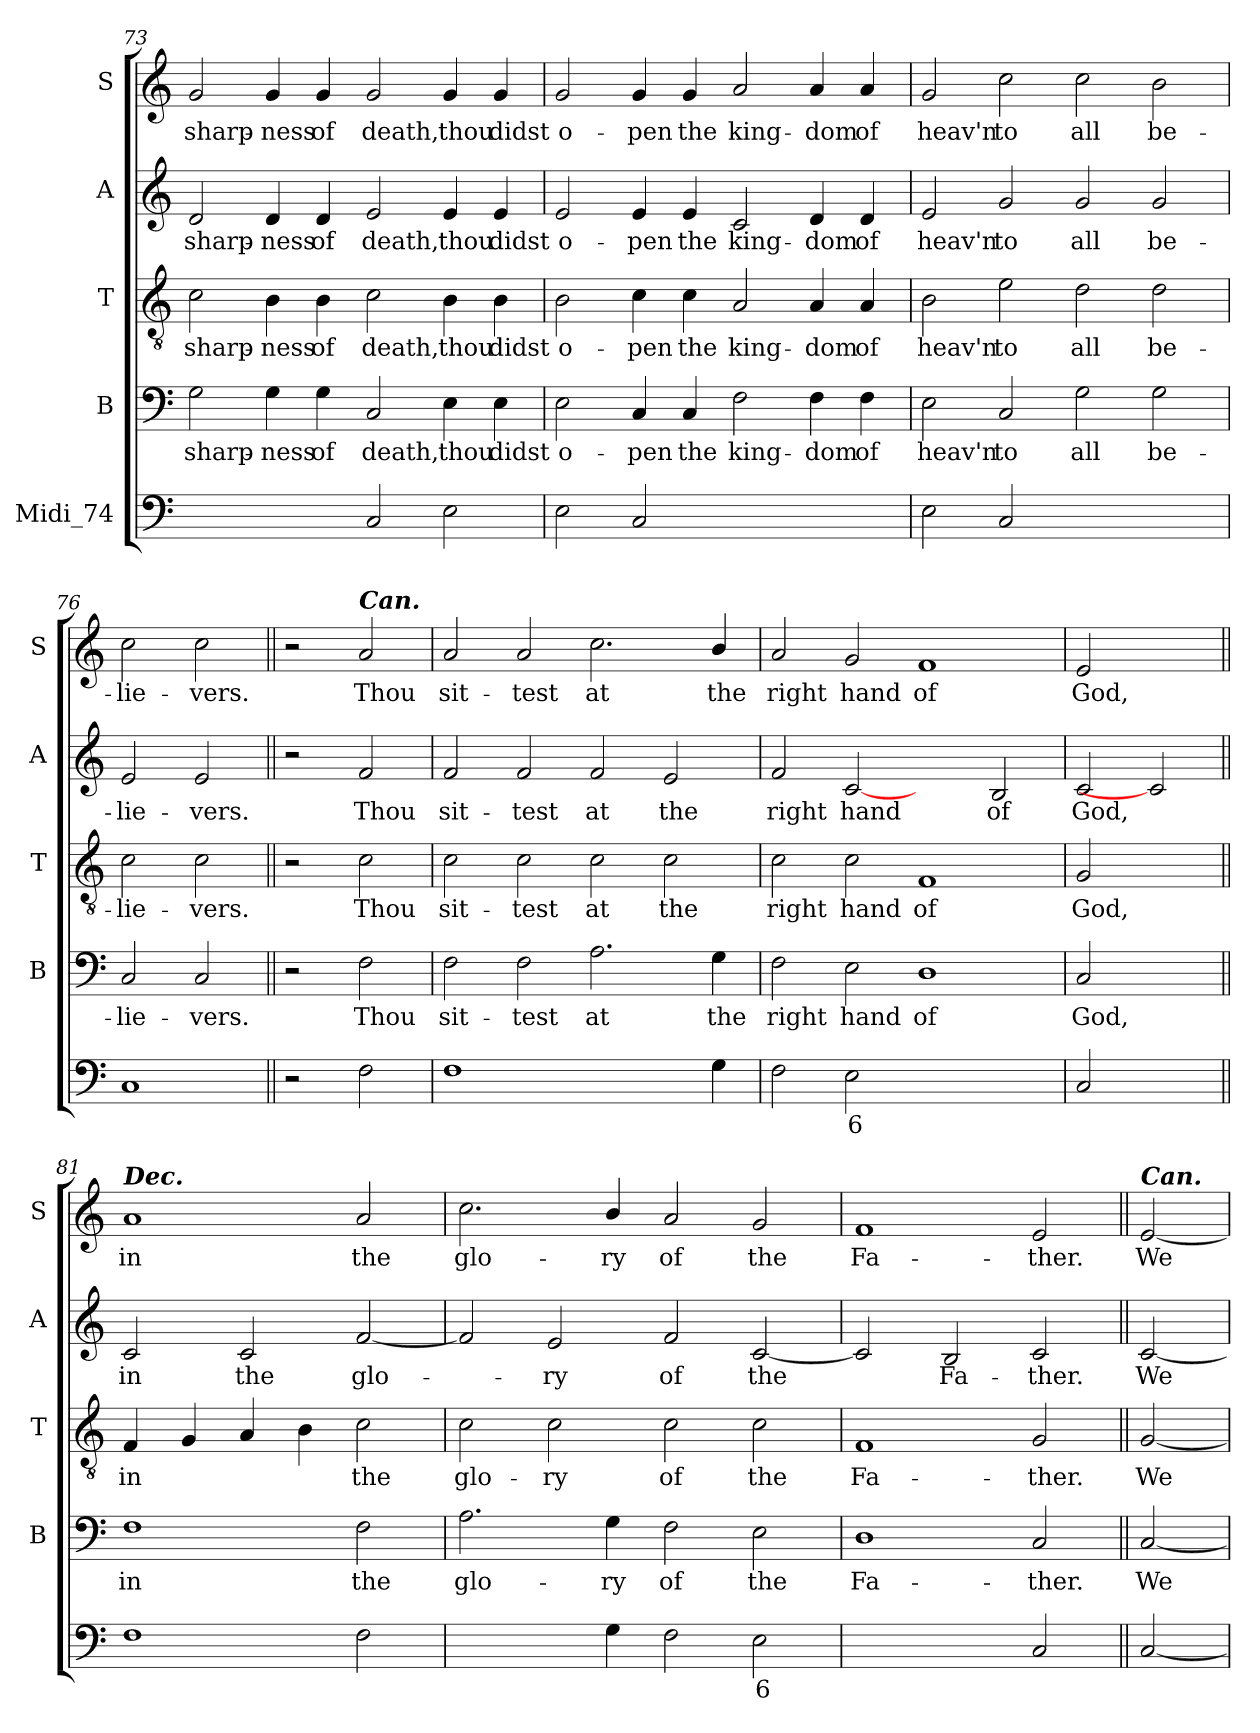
**kern	**text	**kern	**text	**kern	**text	**kern	**text	**kern	**text
*part5	*part5	*part4	*part4	*part3	*part3	*part2	*part2	*part1	*part1
*staff5	*staff5	*staff4	*staff4	*staff3	*staff3	*staff2	*staff2	*staff1	*staff1
*I"Midi_74	*	*I"B	*	*I"T	*	*I"A	*	*I"S	*
*	*	*I'B	*	*I'T	*	*I'A	*	*I'S	*
!!LO:PB:g=z
*clefF4	*	*clefF4	*	*clefGv2	*	*clefG2	*	*clefG2	*
*k[]	*	*k[]	*	*k[]	*	*k[]	*	*k[]	*
=73	=73	=73	=73	=73	=73	=73	=73	=73	=73
!	!LO:LY:b	!	!LO:LY:b	!	!LO:LY:b	!	!LO:LY:b	!	!LO:LY:b
[2GG/yy	4	2G\	sharp-	2c\	sharp-	2d/	sharp-	2g/	sharp-
!	!LO:LY:b	!	!LO:LY:b	!	!LO:LY:b	!	!LO:LY:b	!	!LO:LY:b
2GG/yy]	3	4G\	-ness	4B\	-ness	4d/	-ness	4g/	-ness
!	!	!	!LO:LY:b	!	!LO:LY:b	!	!LO:LY:b	!	!LO:LY:b
.	.	4G\	of	4B\	of	4d/	of	4g/	of
!	!	!	!LO:LY:b	!	!LO:LY:b	!	!LO:LY:b	!	!LO:LY:b
2C/	.	2C/	death,	2c\	death,	2e/	death,	2g/	death,
!	!	!	!LO:LY:b	!	!LO:LY:b	!	!LO:LY:b	!	!LO:LY:b
2E\	.	4E\	thou	4B\	thou	4e/	thou	4g/	thou
!	!	!	!LO:LY:b	!	!LO:LY:b	!	!LO:LY:b	!	!LO:LY:b
.	.	4E\	didst	4B\	didst	4e/	didst	4g/	didst
=74	=74	=74	=74	=74	=74	=74	=74	=74	=74
!	!	!	!LO:LY:b	!	!LO:LY:b	!	!LO:LY:b	!	!LO:LY:b
2E\	.	2E\	o-	2B\	o-	2e/	o-	2g/	o-
!	!	!	!LO:LY:b	!	!LO:LY:b	!	!LO:LY:b	!	!LO:LY:b
2C/	.	4C/	-pen	4c\	-pen	4e/	-pen	4g/	-pen
!	!	!	!LO:LY:b	!	!LO:LY:b	!	!LO:LY:b	!	!LO:LY:b
.	.	4C/	the	4c\	the	4e/	the	4g/	the
!	!LO:LY:b	!	!LO:LY:b	!	!LO:LY:b	!	!LO:LY:b	!	!LO:LY:b
[2F\yy	5	2F\	king-	2A/	king-	2c/	king-	2a/	king-
!	!LO:LY:b	!	!LO:LY:b	!	!LO:LY:b	!	!LO:LY:b	!	!LO:LY:b
2F\yy]	6	4F\	-dom	4A/	-dom	4d/	-dom	4a/	-dom
!	!	!	!LO:LY:b	!	!LO:LY:b	!	!LO:LY:b	!	!LO:LY:b
.	.	4F\	of	4A/	of	4d/	of	4a/	of
=75	=75	=75	=75	=75	=75	=75	=75	=75	=75
!	!	!	!LO:LY:b	!	!LO:LY:b	!	!LO:LY:b	!	!LO:LY:b
2E\	.	2E\	heav'n	2B\	heav'n	2e/	heav'n	2g/	heav'n
!	!	!	!LO:LY:b	!	!LO:LY:b	!	!LO:LY:b	!	!LO:LY:b
2C/	.	2C/	to	2e\	to	2g/	to	2cc\	to
!	!LO:LY:b	!	!LO:LY:b	!	!LO:LY:b	!	!LO:LY:b	!	!LO:LY:b
[2GG/yy	4	2G\	all	2d\	all	2g/	all	2cc\	all
!	!LO:LY:b	!	!LO:LY:b	!	!LO:LY:b	!	!LO:LY:b	!	!LO:LY:b
2GG/yy]	3	2G\	be-	2d\	be-	2g/	be-	2b\	be-
=76	=76	=76	=76	=76	=76	=76	=76	=76	=76
!	!	!	!LO:LY:b	!	!LO:LY:b	!	!LO:LY:b	!	!LO:LY:b
1C	.	2C/	-lie-	2c\	-lie-	2e/	-lie-	2cc\	-lie-
!	!	!	!LO:LY:b	!	!LO:LY:b	!	!LO:LY:b	!	!LO:LY:b
.	.	2C/	-vers.	2c\	-vers.	2e/	-vers.	2cc\	-vers.
=77||	=77||	=77||	=77||	=77||	=77||	=77||	=77||	=77||	=77||
2r	.	2r	.	2r	.	2r	.	2r	.
!	!	!	!	!	!	!	!	!LO:TX:a:Bi:t=Can.	!
!	!	!	!LO:LY:b	!	!LO:LY:b	!	!LO:LY:b	!	!LO:LY:b
2F\	.	2F\	Thou	2c\	Thou	2f/	Thou	2a/	Thou
!!LO:LB:g=z
=78	=78	=78	=78	=78	=78	=78	=78	=78	=78
!	!	!	!LO:LY:b	!	!LO:LY:b	!	!LO:LY:b	!	!LO:LY:b
1F	.	2F\	sit-	2c\	sit-	2f/	sit-	2a/	sit-
!	!	!	!LO:LY:b	!	!LO:LY:b	!	!LO:LY:b	!	!LO:LY:b
.	.	2F\	-test	2c\	-test	2f/	-test	2a/	-test
!	!	!	!LO:LY:b	!	!LO:LY:b	!	!LO:LY:b	!	!LO:LY:b
[2A\yy	.	2.A\	at	2c\	at	2f/	at	2.cc\	at
!	!	!	!	!	!LO:LY:b	!	!LO:LY:b	!	!
4A\yy]	.	.	.	2c\	the	2e/	the	.	.
!	!	!	!LO:LY:b	!	!	!	!	!	!LO:LY:b
4G\	.	4G\	the	.	.	.	.	4b/	the
!!LO:PB:g=z
=79	=79	=79	=79	=79	=79	=79	=79	=79	=79
!	!	!	!LO:LY:b	!	!LO:LY:b	!	!LO:LY:b	!	!LO:LY:b
2F\	.	2F\	right	2c\	right	2f/	right	2a/	right
!	!LO:LY:b	!	!LO:LY:b	!	!LO:LY:b	!	!LO:LY:b	!	!LO:LY:b
2E\	6	2E\	hand	2c\	hand	[2c	hand	2g/	hand
!	!LO:LY:b	!	!LO:LY:b	!	!LO:LY:b	!	!	!	!LO:LY:b
[2D\yy	7	1D	of	1F	of	2ryy	.	1f	of
!	!LO:LY:b	!	!	!	!	!	!LO:LY:b	!	!
2D\yy]	6	.	.	.	.	2B/	of	.	.
=80	=80	=80	=80	=80	=80	=80	=80	=80	=80
!	!	!	!LO:LY:b	!	!LO:LY:b	!	!LO:LY:b	!	!LO:LY:b
2C/	.	2C/	God,	2G/	God,	2c/	God,	2e/	God,
2ryy	.	2ryy	.	2ryy	.	2c]	.	2ryy	.
=81||	=81||	=81||	=81||	=81||	=81||	=81||	=81||	=81||	=81||
!	!	!	!	!	!	!	!	!LO:TX:a:Bi:t=Dec.	!
!	!	!	!LO:LY:b	!	!LO:LY:b	!	!LO:LY:b	!	!LO:LY:b
1F	.	1F	in	4F/	in	2c/	in	1a	in
.	.	.	.	4G/	.	.	.	.	.
!	!	!	!	!	!	!	!LO:LY:b	!	!
.	.	.	.	4A/	.	2c/	the	.	.
.	.	.	.	4B\	.	.	.	.	.
!	!	!	!LO:LY:b	!	!LO:LY:b	!	!LO:LY:b	!	!LO:LY:b
2F\	.	2F\	the	2c\	the	[2f/	glo-	2a/	the
=82	=82	=82	=82	=82	=82	=82	=82	=82	=82
!	!LO:LY:b	!	!LO:LY:b	!	!LO:LY:b	!	!	!	!LO:LY:b
[2A\yy	6	2.A\	glo-	2c\	glo-	2f/]	.	2.cc\	glo-
!	!LO:LY:b	!	!	!	!LO:LY:b	!	!LO:LY:b	!	!
4A\yy]	5	.	.	2c\	-ry	2e/	ry	.	.
!	!	!	!LO:LY:b	!	!	!	!	!	!LO:LY:b
4G\	.	4G\	-ry	.	.	.	.	4b/	-ry
!	!	!	!LO:LY:b	!	!LO:LY:b	!	!LO:LY:b	!	!LO:LY:b
2F\	.	2F\	of	2c\	of	2f/	of	2a/	of
!	!LO:LY:b	!	!LO:LY:b	!	!LO:LY:b	!	!LO:LY:b	!	!LO:LY:b
2E\	6	2E\	the	2c\	the	[2c/	the	2g/	the
=83	=83	=83	=83	=83	=83	=83	=83	=83	=83
!	!LO:LY:b	!	!LO:LY:b	!	!LO:LY:b	!	!	!	!LO:LY:b
[2D\yy	7	1D	Fa-	1F	Fa-	2c/]	.	1f	Fa-
!	!LO:LY:b	!	!	!	!	!	!LO:LY:b	!	!
2D\yy]	6	.	.	.	.	2B/	Fa-	.	.
!	!	!	!LO:LY:b	!	!LO:LY:b	!	!LO:LY:b	!	!LO:LY:b
2C/	.	2C/	-ther.	2G/	-ther.	2c/	-ther.	2e/	-ther.
=84||	=84||	=84||	=84||	=84||	=84||	=84||	=84||	=84||	=84||
!	!	!	!	!	!	!	!	!LO:TX:a:Bi:t=Can.	!
!	!	!	!LO:LY:b	!	!LO:LY:b	!	!LO:LY:b	!	!LO:LY:b
[2C/	.	[2C/	We	[2G/	We	[2c/	We	[2e/	We
=	=	=	=	=	=	=	=	=	=
*-	*-	*-	*-	*-	*-	*-	*-	*-	*-
